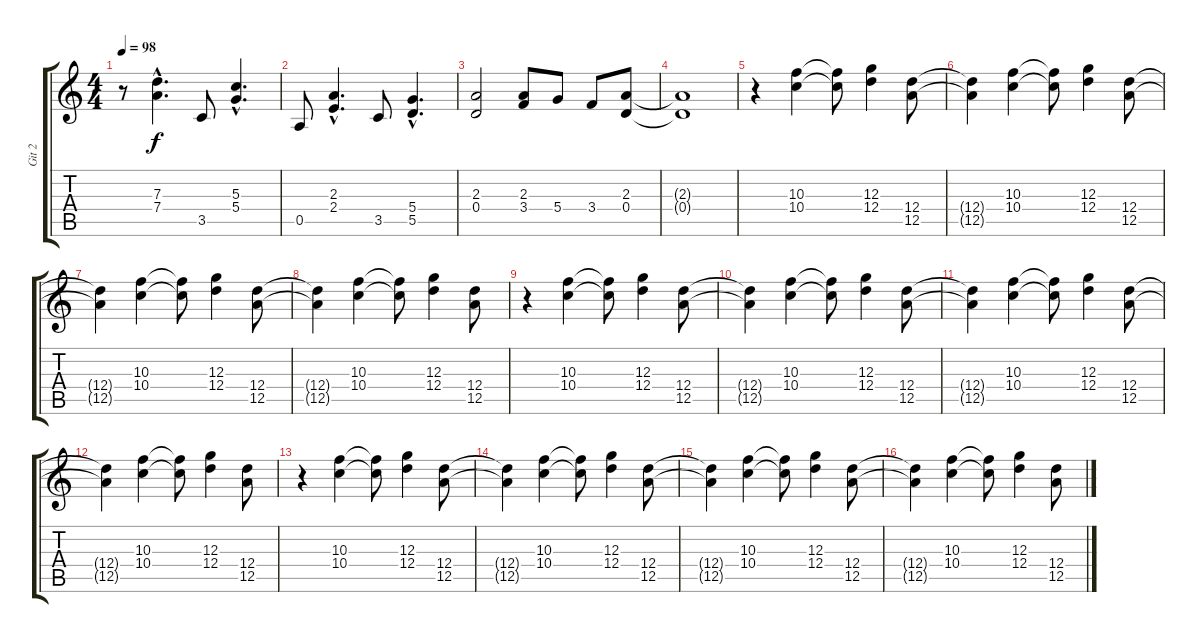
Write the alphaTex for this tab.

\track ("Git 2" "Git 2") {instrument overdrivenguitar}
\staff {score tabs}
\tuning (E4 B3 G3 D3 A2 E2) {hide}
\ts (4 4)
\tempo 98
\clef g2
\ks c
r.8{dy f} (7.3{hac} 7.4{hac}).4{d} 3.5.8 (5.3{hac} 5.4{hac}).4{d} |
0.5.8 (2.3{hac} 2.4{hac}).4{d} 3.5.8 (5.4{hac} 5.5{hac}).4{d} |
(2.3 0.4).2 (2.3 3.4).8 5.4.8 3.4.8 (2.3 0.4).8 |
(2.3{t} 0.4{t}).1 |
r.4 (10.3 10.4).4 (10.3{t} 10.4{t}).8 (12.3 12.4).4 (12.4 12.5).8 |
(12.4{t} 12.5{t}).4 (10.3 10.4).4 (10.3{t} 10.4{t}).8 (12.3 12.4).4 (12.4 12.5).8 |
(12.4{t} 12.5{t}).4 (10.3 10.4).4 (10.3{t} 10.4{t}).8 (12.3 12.4).4 (12.4 12.5).8 |
(12.4{t} 12.5{t}).4 (10.3 10.4).4 (10.3{t} 10.4{t}).8 (12.3 12.4).4 (12.4 12.5).8 |
r.4 (10.3 10.4).4 (10.3{t} 10.4{t}).8 (12.3 12.4).4 (12.4 12.5).8 |
(12.4{t} 12.5{t}).4 (10.3 10.4).4 (10.3{t} 10.4{t}).8 (12.3 12.4).4 (12.4 12.5).8 |
(12.4{t} 12.5{t}).4 (10.3 10.4).4 (10.3{t} 10.4{t}).8 (12.3 12.4).4 (12.4 12.5).8 |
(12.4{t} 12.5{t}).4 (10.3 10.4).4 (10.3{t} 10.4{t}).8 (12.3 12.4).4 (12.4 12.5).8 |
r.4 (10.3 10.4).4 (10.3{t} 10.4{t}).8 (12.3 12.4).4 (12.4 12.5).8 |
(12.4{t} 12.5{t}).4 (10.3 10.4).4 (10.3{t} 10.4{t}).8 (12.3 12.4).4 (12.4 12.5).8 |
(12.4{t} 12.5{t}).4 (10.3 10.4).4 (10.3{t} 10.4{t}).8 (12.3 12.4).4 (12.4 12.5).8 |
(12.4{t} 12.5{t}).4 (10.3 10.4).4 (10.3{t} 10.4{t}).8 (12.3 12.4).4 (12.4 12.5).8
